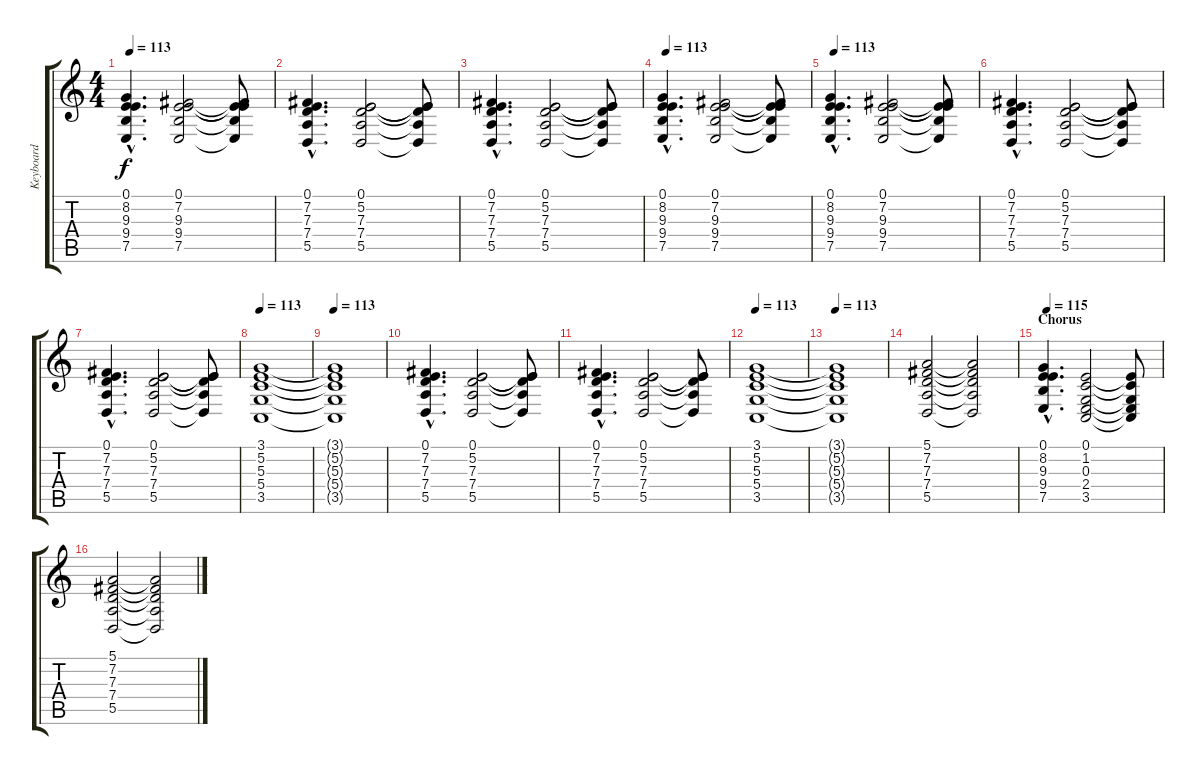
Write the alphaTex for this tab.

\track ("Keyboard" "Keyboard") {instrument synthstrings1}
\staff {score tabs}
\tuning (E4 B3 G3 D3 A2 E2) {hide}
\ts (4 4)
\tempo 113
\clef g2
\ks c
(0.1{hac} 8.2{hac} 9.3{hac} 9.4{hac} 7.5{hac}).4{d dy f} (0.1 7.2 9.3 9.4 7.5).2 (0.1{t} 7.2{t} 9.3{t} 9.4{t} 7.5{t}).8 |
(0.1{hac} 7.2{hac} 7.3{hac} 7.4{hac} 5.5{hac}).4{d} (0.1 5.2 7.3 7.4 5.5).2 (0.1{t} 5.2{t} 7.3{t} 7.4{t} 5.5{t}).8 |
(0.1{hac} 7.2{hac} 7.3{hac} 7.4{hac} 5.5{hac}).4{d} (0.1 5.2 7.3 7.4 5.5).2 (0.1{t} 5.2{t} 7.3{t} 7.4{t} 5.5{t}).8 |
\tempo 113
(0.1{hac} 8.2{hac} 9.3{hac} 9.4{hac} 7.5{hac}).4{d} (0.1 7.2 9.3 9.4 7.5).2 (0.1{t} 7.2{t} 9.3{t} 9.4{t} 7.5{t}).8 |
\tempo 113
(0.1{hac} 8.2{hac} 9.3{hac} 9.4{hac} 7.5{hac}).4{d} (0.1 7.2 9.3 9.4 7.5).2 (0.1{t} 7.2{t} 9.3{t} 9.4{t} 7.5{t}).8 |
(0.1{hac} 7.2{hac} 7.3{hac} 7.4{hac} 5.5{hac}).4{d} (0.1 5.2 7.3 7.4 5.5).2 (0.1{t} 5.2{t} 7.3{t} 7.4{t} 5.5{t}).8 |
(0.1{hac} 7.2{hac} 7.3{hac} 7.4{hac} 5.5{hac}).4{d} (0.1 5.2 7.3 7.4 5.5).2 (0.1{t} 5.2{t} 7.3{t} 7.4{t} 5.5{t}).8 |
\tempo 113
(3.1 5.2 5.3 5.4 3.5).1 |
\tempo 113
(3.1{t} 5.2{t} 5.3{t} 5.4{t} 3.5{t}).1 |
(0.1{hac} 7.2{hac} 7.3{hac} 7.4{hac} 5.5{hac}).4{d} (0.1 5.2 7.3 7.4 5.5).2 (0.1{t} 5.2{t} 7.3{t} 7.4{t} 5.5{t}).8 |
(0.1{hac} 7.2{hac} 7.3{hac} 7.4{hac} 5.5{hac}).4{d} (0.1 5.2 7.3 7.4 5.5).2 (0.1{t} 5.2{t} 7.3{t} 7.4{t} 5.5{t}).8 |
\tempo 113
(3.1 5.2 5.3 5.4 3.5).1 |
\tempo 113
(3.1{t} 5.2{t} 5.3{t} 5.4{t} 3.5{t}).1 |
(5.1 7.2 7.3 7.4 5.5).2 (5.1{t} 7.2{t} 7.3{t} 7.4{t} 5.5{t}).2 |
\section ("" "Chorus")
\tempo 115
(0.1{hac} 8.2{hac} 9.3{hac} 9.4{hac} 7.5{hac}).4{d} (0.1 1.2 0.3 2.4 3.5).2 (0.1{t} 1.2{t} 0.3{t} 2.4{t} 3.5{t}).8 |
(5.1 7.2 7.3 7.4 5.5).2 (5.1{t} 7.2{t} 7.3{t} 7.4{t} 5.5{t}).2
